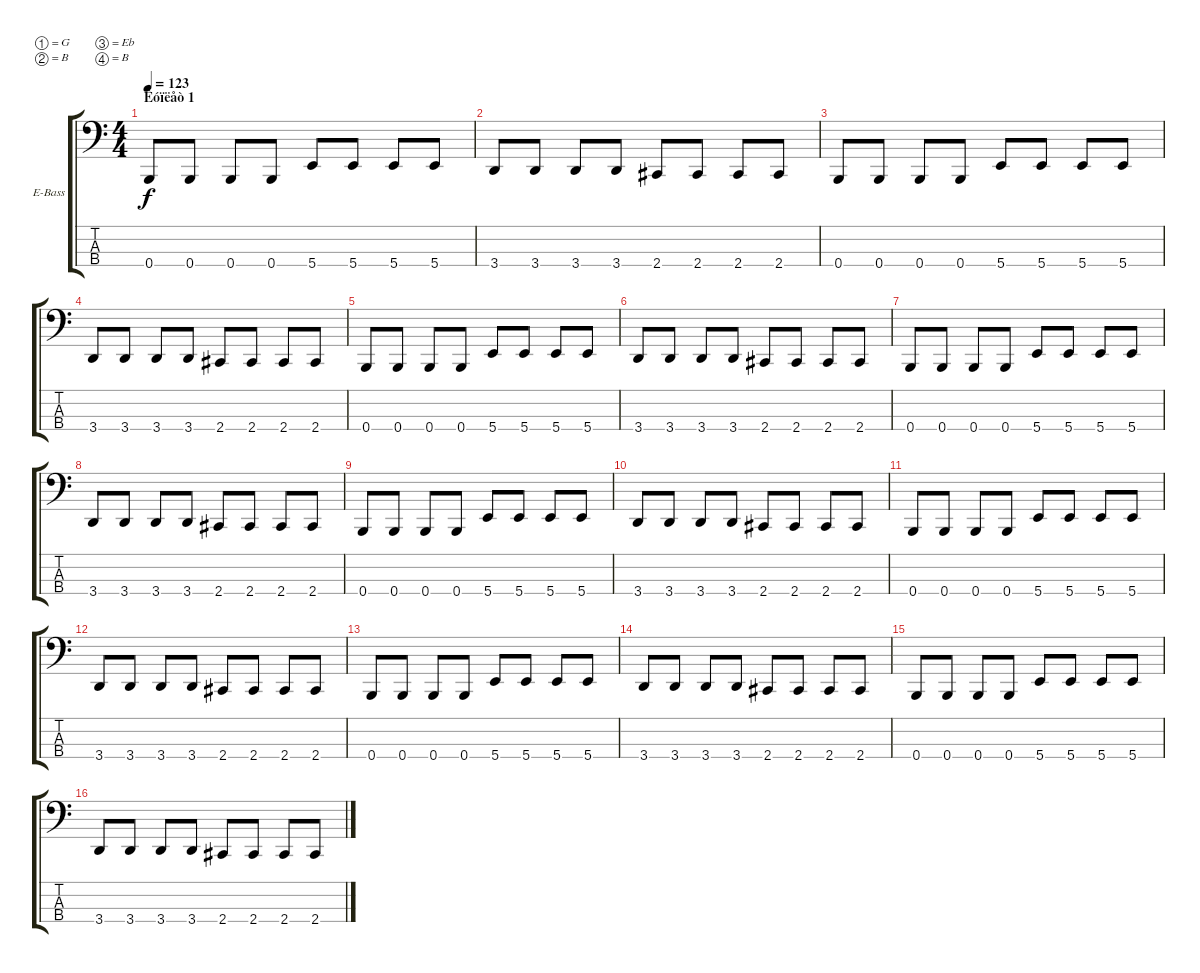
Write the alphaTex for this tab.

\bracketExtendMode groupsimilarinstruments
\firstSystemTrackNameOrientation horizontal
\otherSystemsTrackNameOrientation horizontal
\track ("Áàñ" "E-Bass") {instrument electricbassfinger}
\staff {score tabs}
\tuning (G2 B1 Eb2 B0)
\ts (4 4)
\section ("" "Êóïëåò 1")
\tempo 123
\clef f4
\ks c
0.4.8{dy f} 0.4.8 0.4.8 0.4.8 5.4.8 5.4.8 5.4.8 5.4.8 |
3.4.8 3.4.8 3.4.8 3.4.8 2.4.8 2.4.8 2.4.8 2.4.8 |
0.4.8 0.4.8 0.4.8 0.4.8 5.4.8 5.4.8 5.4.8 5.4.8 |
3.4.8 3.4.8 3.4.8 3.4.8 2.4.8 2.4.8 2.4.8 2.4.8 |
0.4.8 0.4.8 0.4.8 0.4.8 5.4.8 5.4.8 5.4.8 5.4.8 |
3.4.8 3.4.8 3.4.8 3.4.8 2.4.8 2.4.8 2.4.8 2.4.8 |
0.4.8 0.4.8 0.4.8 0.4.8 5.4.8 5.4.8 5.4.8 5.4.8 |
3.4.8 3.4.8 3.4.8 3.4.8 2.4.8 2.4.8 2.4.8 2.4.8 |
0.4.8 0.4.8 0.4.8 0.4.8 5.4.8 5.4.8 5.4.8 5.4.8 |
3.4.8 3.4.8 3.4.8 3.4.8 2.4.8 2.4.8 2.4.8 2.4.8 |
0.4.8 0.4.8 0.4.8 0.4.8 5.4.8 5.4.8 5.4.8 5.4.8 |
3.4.8 3.4.8 3.4.8 3.4.8 2.4.8 2.4.8 2.4.8 2.4.8 |
0.4.8 0.4.8 0.4.8 0.4.8 5.4.8 5.4.8 5.4.8 5.4.8 |
3.4.8 3.4.8 3.4.8 3.4.8 2.4.8 2.4.8 2.4.8 2.4.8 |
0.4.8 0.4.8 0.4.8 0.4.8 5.4.8 5.4.8 5.4.8 5.4.8 |
3.4.8 3.4.8 3.4.8 3.4.8 2.4.8 2.4.8 2.4.8 2.4.8
